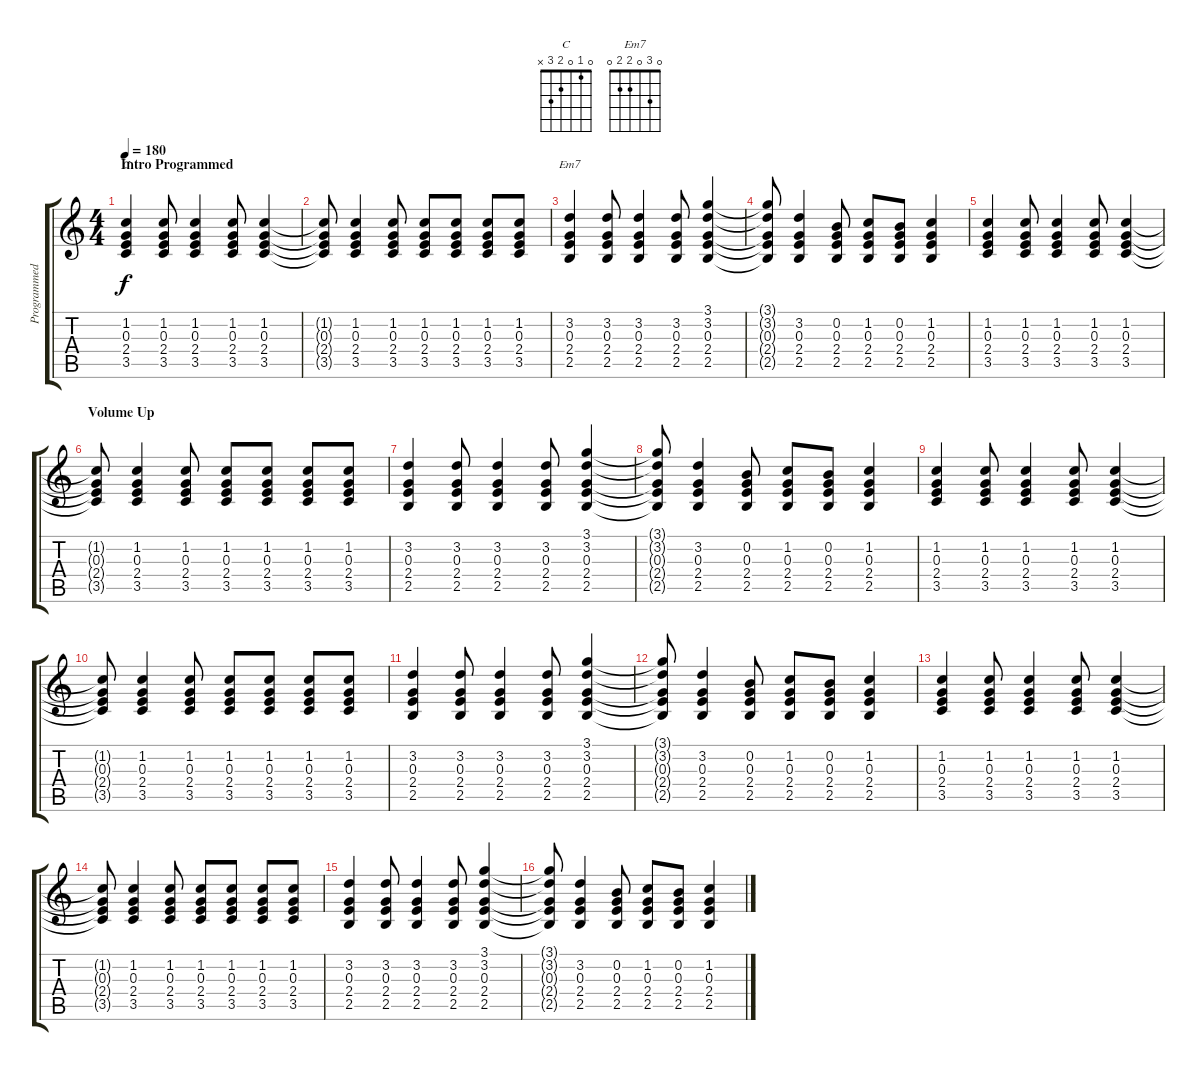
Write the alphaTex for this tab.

\track ("Programmed" "Programmed") {instrument guitarharmonics}
\staff {score tabs}
\tuning (E4 B3 G3 D3 A2 E2) {hide}
\chord ("C" 0 1 0 2 3 x)
\chord ("Em7" 0 3 0 2 2 0)
\ts (4 4)
\section ("" "Intro Programmed")
\tempo 180
\clef g2
\ks c
(1.2 0.3 2.4 3.5).4{ch "C" dy f instrument guitarharmonics} (1.2 0.3 2.4 3.5).8 (1.2 0.3 2.4 3.5).4 (1.2 0.3 2.4 3.5).8 (1.2 0.3 2.4 3.5).4 |
(1.2{t} 0.3{t} 2.4{t} 3.5{t}).8 (1.2 0.3 2.4 3.5).4 (1.2 0.3 2.4 3.5).8 (1.2 0.3 2.4 3.5).8 (1.2 0.3 2.4 3.5).8 (1.2 0.3 2.4 3.5).8 (1.2 0.3 2.4 3.5).8 |
(3.2 0.3 2.4 2.5).4{ch "Em7"} (3.2 0.3 2.4 2.5).8 (3.2 0.3 2.4 2.5).4 (3.2 0.3 2.4 2.5).8 (3.1 3.2 0.3 2.4 2.5).4 |
(3.1{t} 3.2{t} 0.3{t} 2.4{t} 2.5{t}).8 (3.2 0.3 2.4 2.5).4 (0.2 0.3 2.4 2.5).8 (1.2 0.3 2.4 2.5).8 (0.2 0.3 2.4 2.5).8 (1.2 0.3 2.4 2.5).4 |
(1.2 0.3 2.4 3.5).4 (1.2 0.3 2.4 3.5).8 (1.2 0.3 2.4 3.5).4 (1.2 0.3 2.4 3.5).8 (1.2 0.3 2.4 3.5).4 |
\section ("" "Volume Up")
(1.2{t} 0.3{t} 2.4{t} 3.5{t}).8 (1.2 0.3 2.4 3.5).4 (1.2 0.3 2.4 3.5).8 (1.2 0.3 2.4 3.5).8 (1.2 0.3 2.4 3.5).8 (1.2 0.3 2.4 3.5).8 (1.2 0.3 2.4 3.5).8 |
(3.2 0.3 2.4 2.5).4 (3.2 0.3 2.4 2.5).8 (3.2 0.3 2.4 2.5).4 (3.2 0.3 2.4 2.5).8 (3.1 3.2 0.3 2.4 2.5).4 |
(3.1{t} 3.2{t} 0.3{t} 2.4{t} 2.5{t}).8 (3.2 0.3 2.4 2.5).4 (0.2 0.3 2.4 2.5).8 (1.2 0.3 2.4 2.5).8 (0.2 0.3 2.4 2.5).8 (1.2 0.3 2.4 2.5).4 |
(1.2 0.3 2.4 3.5).4 (1.2 0.3 2.4 3.5).8 (1.2 0.3 2.4 3.5).4 (1.2 0.3 2.4 3.5).8 (1.2 0.3 2.4 3.5).4 |
(1.2{t} 0.3{t} 2.4{t} 3.5{t}).8 (1.2 0.3 2.4 3.5).4 (1.2 0.3 2.4 3.5).8 (1.2 0.3 2.4 3.5).8 (1.2 0.3 2.4 3.5).8 (1.2 0.3 2.4 3.5).8 (1.2 0.3 2.4 3.5).8 |
(3.2 0.3 2.4 2.5).4 (3.2 0.3 2.4 2.5).8 (3.2 0.3 2.4 2.5).4 (3.2 0.3 2.4 2.5).8 (3.1 3.2 0.3 2.4 2.5).4 |
(3.1{t} 3.2{t} 0.3{t} 2.4{t} 2.5{t}).8 (3.2 0.3 2.4 2.5).4 (0.2 0.3 2.4 2.5).8 (1.2 0.3 2.4 2.5).8 (0.2 0.3 2.4 2.5).8 (1.2 0.3 2.4 2.5).4 |
(1.2 0.3 2.4 3.5).4 (1.2 0.3 2.4 3.5).8 (1.2 0.3 2.4 3.5).4 (1.2 0.3 2.4 3.5).8 (1.2 0.3 2.4 3.5).4 |
(1.2{t} 0.3{t} 2.4{t} 3.5{t}).8 (1.2 0.3 2.4 3.5).4 (1.2 0.3 2.4 3.5).8 (1.2 0.3 2.4 3.5).8 (1.2 0.3 2.4 3.5).8 (1.2 0.3 2.4 3.5).8 (1.2 0.3 2.4 3.5).8 |
(3.2 0.3 2.4 2.5).4 (3.2 0.3 2.4 2.5).8 (3.2 0.3 2.4 2.5).4 (3.2 0.3 2.4 2.5).8 (3.1 3.2 0.3 2.4 2.5).4 |
(3.1{t} 3.2{t} 0.3{t} 2.4{t} 2.5{t}).8 (3.2 0.3 2.4 2.5).4 (0.2 0.3 2.4 2.5).8 (1.2 0.3 2.4 2.5).8 (0.2 0.3 2.4 2.5).8 (1.2 0.3 2.4 2.5).4
